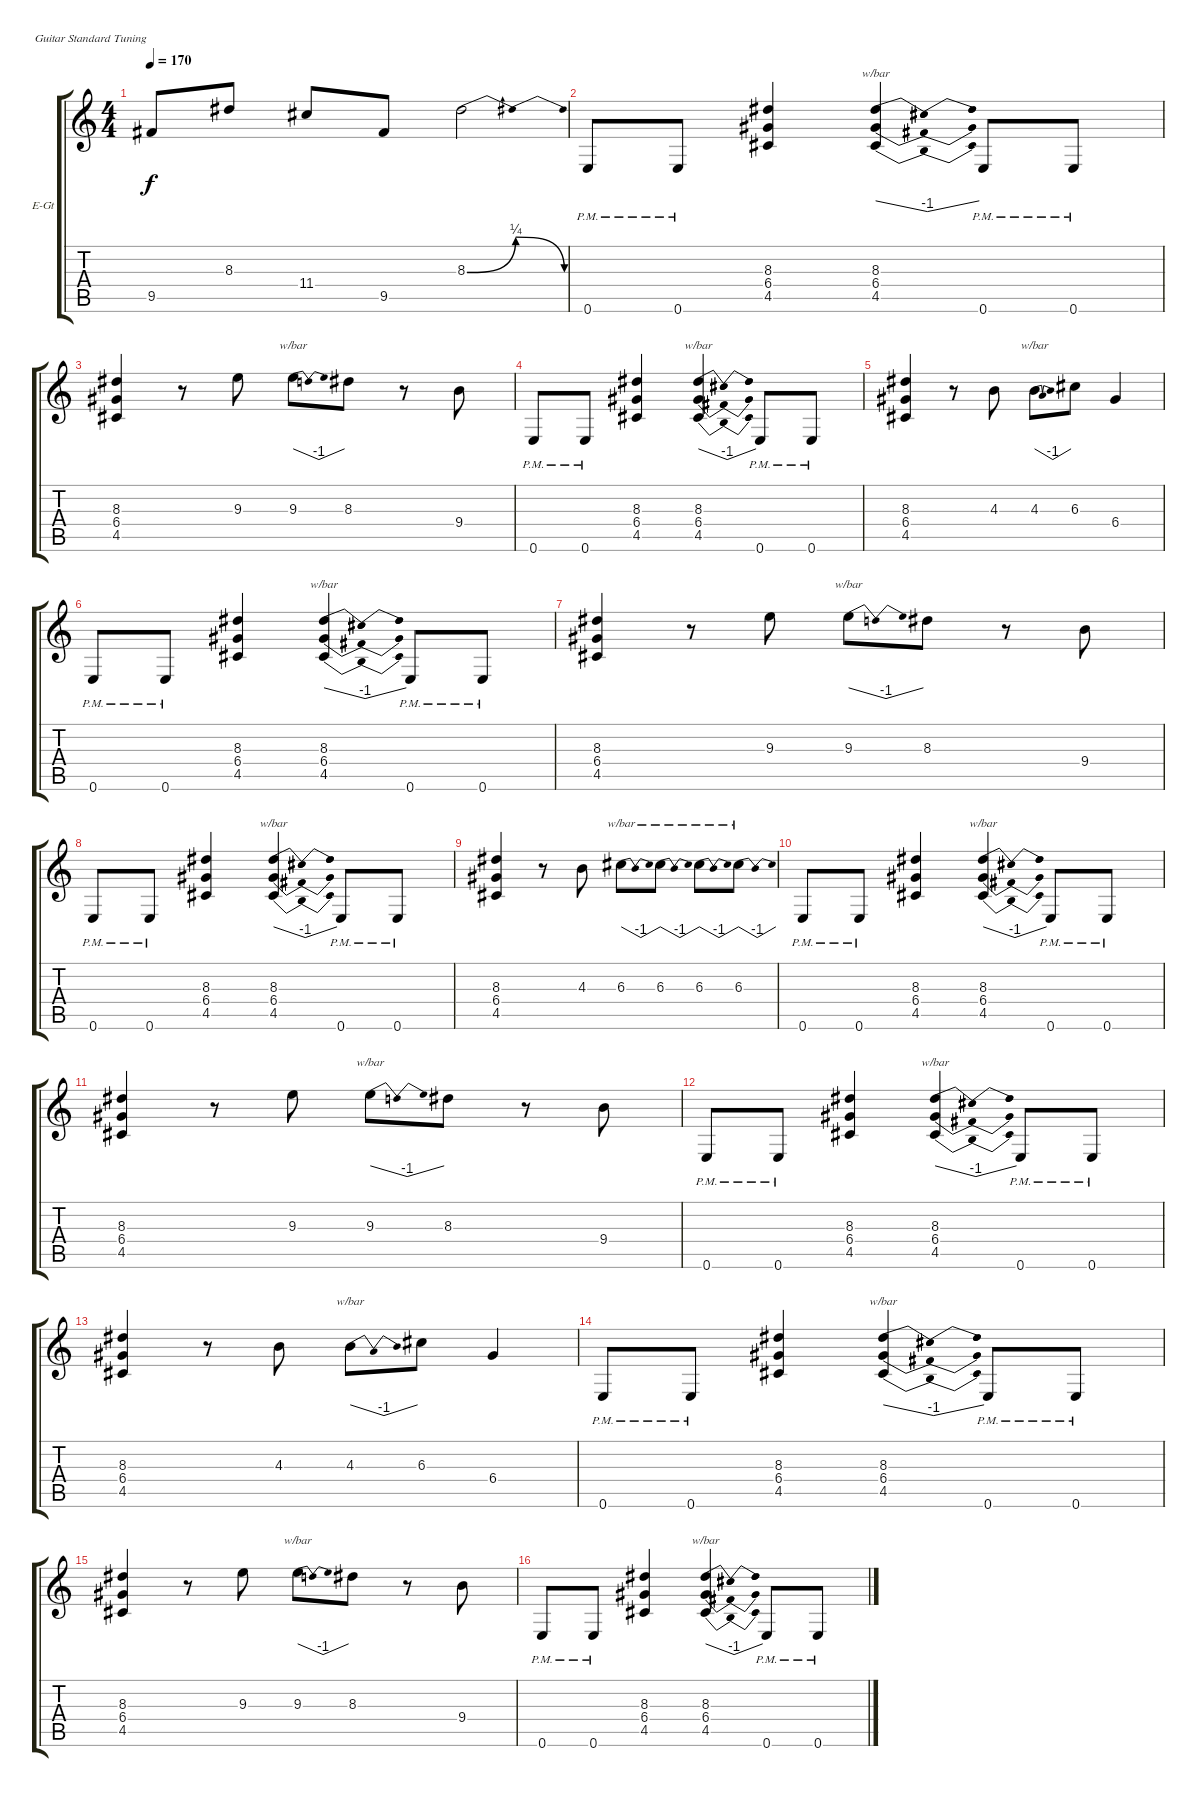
\bracketExtendMode groupsimilarinstruments
\firstSystemTrackNameOrientation horizontal
\otherSystemsTrackNameOrientation horizontal
\track ("Ñåðåãà" "E-Gt") {instrument distortionguitar}
\staff {score tabs}
\tuning (E4 B3 G3 D3 A2 E2)
\ts (4 4)
\tempo 170
\clef g2
\ks c
9.5.8{dy f} 8.3.8 11.4.8 9.5.8 8.3{be (bendrelease 0 0 30 1 30 1 60 0)}.2 |
0.6{pm}.8 0.6{pm}.8 (8.3 6.4 4.5).4 (8.3 6.4 4.5).4{tbe (dip default 0 0 30 -4 60 0)} 0.6{pm}.8 0.6{pm}.8 |
(8.3 6.4 4.5).4 r.8 9.3.8 9.3.8{tbe (dip default 0 0 30 -4 60 0)} 8.3.8 r.8 9.4.8 |
0.6{pm}.8 0.6{pm}.8 (8.3 6.4 4.5).4 (8.3 6.4 4.5).4{tbe (dip default 0 0 30 -4 60 0)} 0.6{pm}.8 0.6{pm}.8 |
(8.3 6.4 4.5).4 r.8 4.3.8 4.3.8{tbe (dip default 0 0 30 -4 60 0)} 6.3.8 6.4.4 |
0.6{pm}.8 0.6{pm}.8 (8.3 6.4 4.5).4 (8.3 6.4 4.5).4{tbe (dip default 0 0 30 -4 60 0)} 0.6{pm}.8 0.6{pm}.8 |
(8.3 6.4 4.5).4 r.8 9.3.8 9.3.8{tbe (dip default 0 0 30 -4 60 0)} 8.3.8 r.8 9.4.8 |
0.6{pm}.8 0.6{pm}.8 (8.3 6.4 4.5).4 (8.3 6.4 4.5).4{tbe (dip default 0 0 30 -4 60 0)} 0.6{pm}.8 0.6{pm}.8 |
(8.3 6.4 4.5).4 r.8 4.3.8 6.3.8{tbe (dip default 0 0 30 -4 60 0)} 6.3.8{tbe (dip default 0 0 30 -4 60 0)} 6.3.8{tbe (dip default 0 0 30 -4 60 0)} 6.3.8{tbe (dip default 0 0 30 -4 60 0)} |
0.6{pm}.8 0.6{pm}.8 (8.3 6.4 4.5).4 (8.3 6.4 4.5).4{tbe (dip default 0 0 30 -4 60 0)} 0.6{pm}.8 0.6{pm}.8 |
(8.3 6.4 4.5).4 r.8 9.3.8 9.3.8{tbe (dip default 0 0 30 -4 60 0)} 8.3.8 r.8 9.4.8 |
0.6{pm}.8 0.6{pm}.8 (8.3 6.4 4.5).4 (8.3 6.4 4.5).4{tbe (dip default 0 0 30 -4 60 0)} 0.6{pm}.8 0.6{pm}.8 |
(8.3 6.4 4.5).4 r.8 4.3.8 4.3.8{tbe (dip default 0 0 30 -4 60 0)} 6.3.8 6.4.4 |
0.6{pm}.8 0.6{pm}.8 (8.3 6.4 4.5).4 (8.3 6.4 4.5).4{tbe (dip default 0 0 30 -4 60 0)} 0.6{pm}.8 0.6{pm}.8 |
(8.3 6.4 4.5).4 r.8 9.3.8 9.3.8{tbe (dip default 0 0 30 -4 60 0)} 8.3.8 r.8 9.4.8 |
0.6{pm}.8 0.6{pm}.8 (8.3 6.4 4.5).4 (8.3 6.4 4.5).4{tbe (dip default 0 0 30 -4 60 0)} 0.6{pm}.8 0.6{pm}.8
